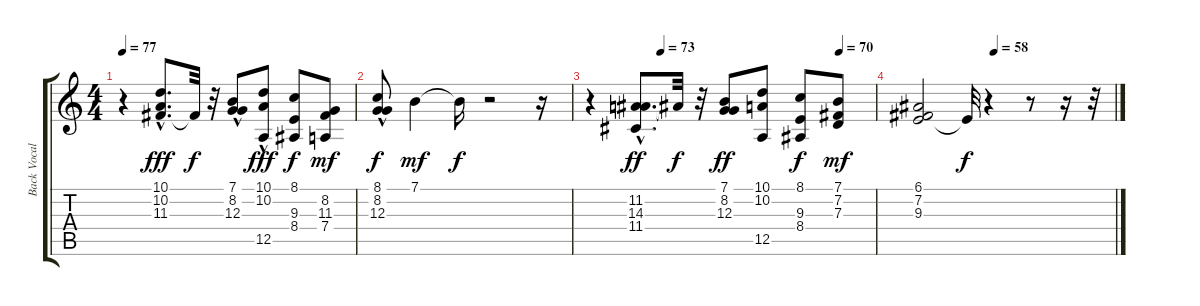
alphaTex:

\track ("Back Vocal" "Back Vocal") {instrument choiraahs}
\staff {score tabs}
\tuning (E4 B3 G3 D3 A2 E2) {hide}
\ts (4 4)
\tempo 77
\clef g2
\ks c
r.4{dy f} (10.1{hac} 10.2{hac} 11.3{hac}).8{d dy fff} 11.3{t}.32{dy f} r.32 (7.1 8.2 12.3{hac}).8 (10.1 10.2 12.5{hac}).8{dy fff} (8.1 9.3 8.4).8{dy f} (8.2 11.3 7.4).8{dy mf} |
(8.1 8.2{hac} 12.3{hac}).8{dy f} 7.1.4{dy mf} 7.1{t}.16{dy f} r.2 r.16 |
\tempo (73 0.25)
\tempo (70 0.875)
r.4 (11.2{hac} 14.3{hac} 11.4{hac}).8{d dy ff} 11.2{t}.32{dy f} r.32 (7.1 8.2 12.3).8{dy ff} (10.1 10.2 12.5).8 (8.1 9.3 8.4).8{dy f} (7.1 7.2 7.3).8{dy mf} |
\tempo (58 0.375)
(6.1 7.2 9.3).2 9.3{t}.32{dy f} r.4 r.8 r.16 r.32
